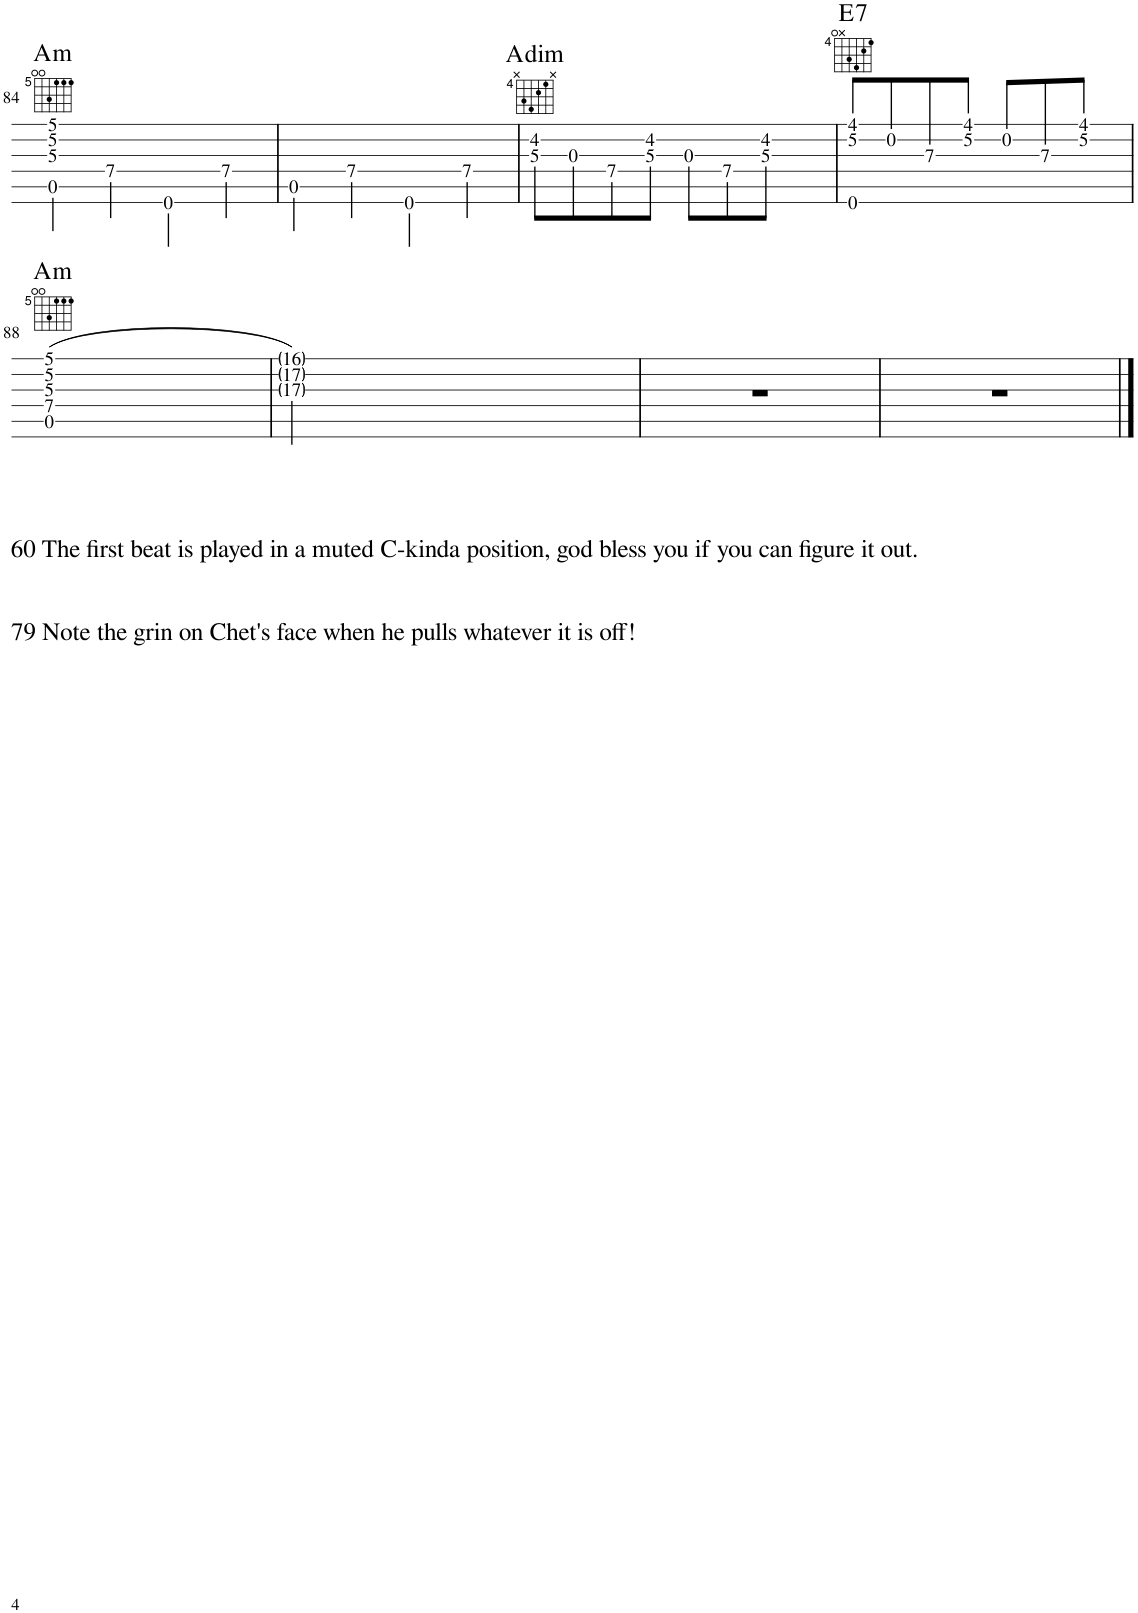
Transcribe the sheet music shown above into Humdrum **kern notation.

**kern	**harte
*part1	*part1
*staff1	*
*I"Electric Guitar	*
*I'El. Guit.	*
!!LO:PB:g=z
*	*
*k[]	*
*M4/4	*
=84	=84
!	!LO:H:kt=m
4AA\ 4c\ 4e\ 4a\	A:min
4A\	.
4EE\	.
4A\	.
=85	=85
4AA\	.
4A\	.
4EE\	.
4A\	.
=86	=86
!	!LO:H:kt=dim
8c\ 8e-\L	A:dim
8G\	.
8A\	.
8c\ 8e-\J	.
8G\L	.
8A\	.
8c\ 8e-\J	.
8ryy	.
=87	=87
*^	*
!	!	!LO:H:kt=7
8e/ 8g#/L	1EE	E:7
8B/	.	.
8d/	.	.
8e/ 8g#/J	.	.
8B/L	.	.
8d/	.	.
8e/ 8g#/J	.	.
8ryy	.	.
*v	*v	*
!!LO:LB:g=z
=88	=88
!LO:TX:b:t=60 The first beat is played in a muted C-kinda position, god bless you if you can figure it out.	!
!LO:TX:b:t=79 Note the grin on Chet's face when he pulls whatever it is off!	!
!	!LO:H:kt=m
(1AA 1A 1c 1e 1a	A:min
=89	=89
4cc\ 4ee\ 4gg#\)	.
4ryy	.
2ryy	.
=90	=90
1r	.
=91	=91
1r	.
==	==
*-	*-
